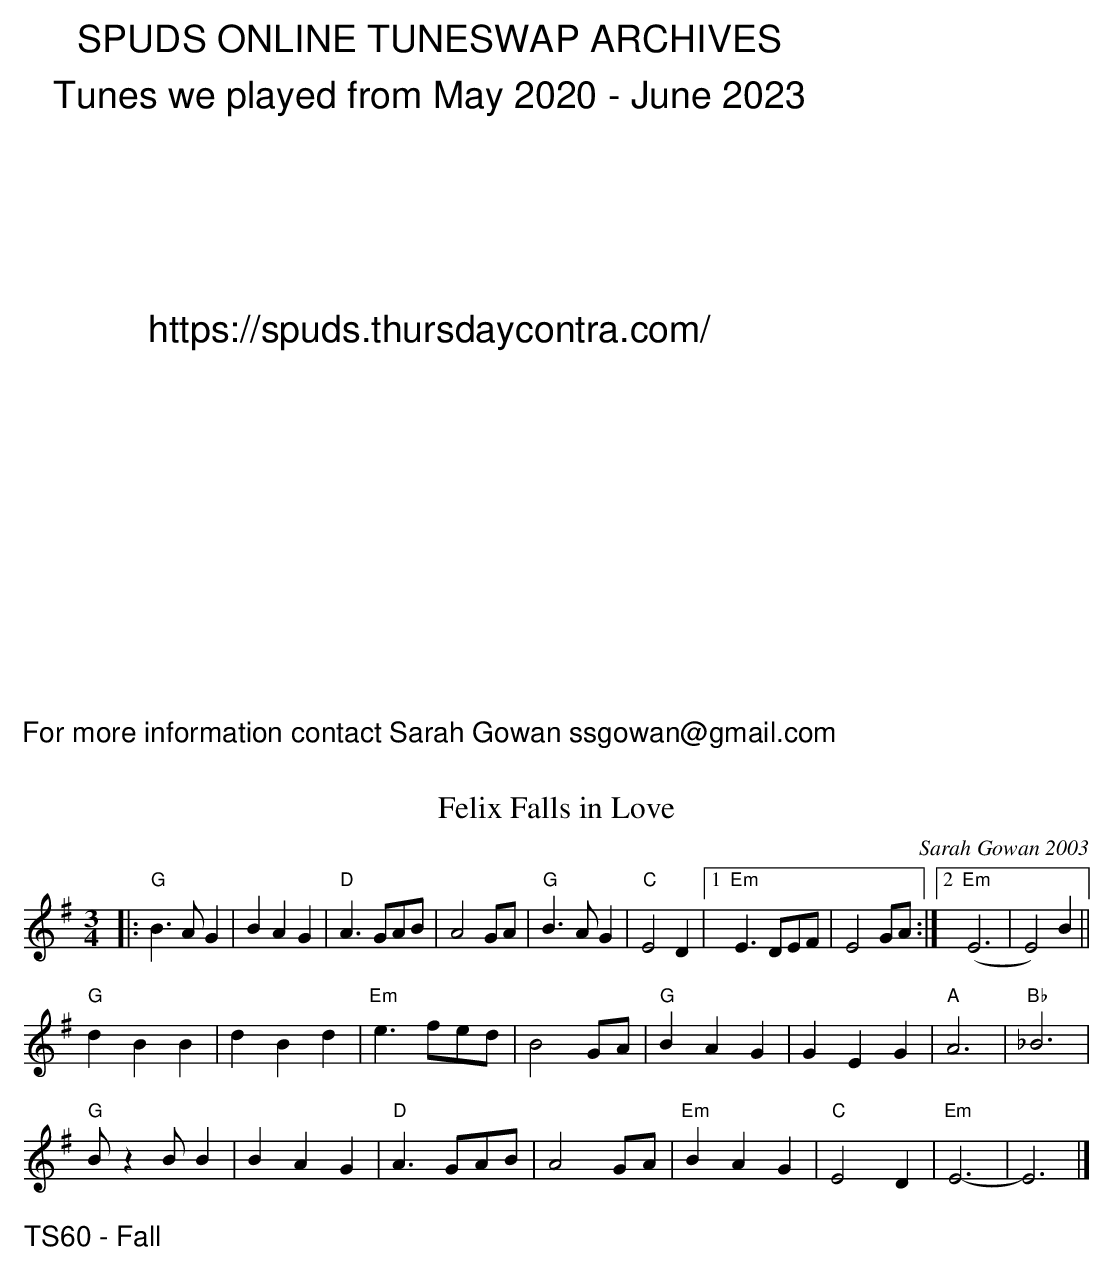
X:1
T:Felix Falls in Love
C:Sarah Gowan 2003
M:3/4
K:G
|:"G"B3AG2|B2A2G2|"D"A3GAB|A4GA|\
"G"B3AG2|"C"E4D2|1"Em"E3DEF|E4GA:|2 "Em"(E6|E4)B2||
"G"d2B2B2|d2B2d2|"Em"e3fed|B4GA|\
"G"B2A2G2|G2E2G2|"A"A6|"Bb"_B6|
"G"Bz2BB2|B2A2G2|"D"A3GAB|A4GA|\
"Em"B2A2G2|"C"E4D2|"Em"E6-|E6|]
